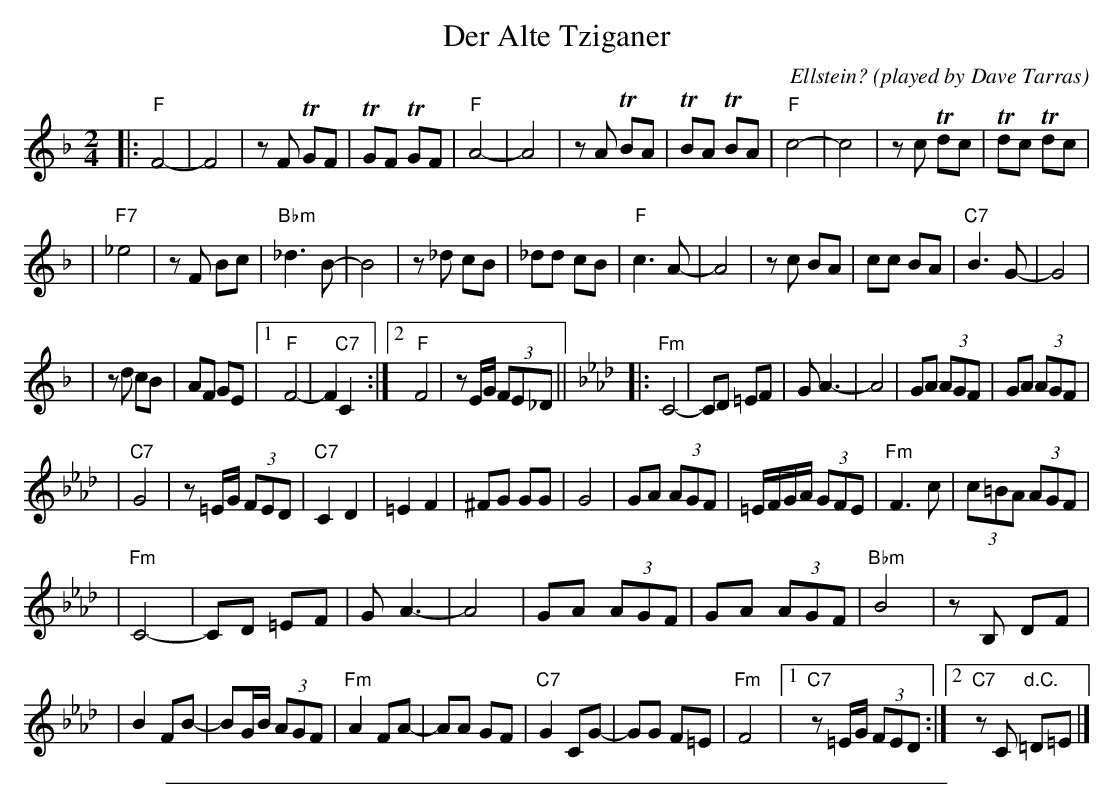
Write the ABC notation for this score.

X:1
T: Der Alte Tziganer
C: Ellstein?
O: played by Dave Tarras
M: 2/4
L: 1/8
K: F
|: "F"F4- | F4 \
| zF TGF | TGF TGF \
| "F"A4- | A4 \
| zA TBA | TBA TBA \
| "F"c4- | c4 \
| zc Tdc | Tdc Tdc |
| "F7"_e4 | zF Bc \
| "Bbm"_d3 B- | B4 \
| z_d cB | _dd cB \
| "F"c3 A- | A4 \
| zc BA | cc BA \
| "C7"B3 G- | G4 |
| zd cB | AF GE \
|1 "F"F4- | F2 "C7"C2 \
:|2 "F"F4 | zE/G/ (3FE_D ||\
[K:Fm] \
|: "Fm"C4- | CD =EF \
| G A3- | A4 \
| GA (3AGF | GA (3AGF |
| "C7"G4 | z=E/G/ (3FED \
| "C7"C2 D2 | =E2 F2 \
| ^FG GG | G4 \
| GA (3AGF | =E/F/G/A/ (3GFE \
| "Fm"F3 c | (3c=BA (3AGF |
| "Fm"C4- | CD =EF \
| G A3- | A4 \
| GA (3AGF | GA (3AGF \
| "Bbm"B4 | zB, DF |
| B2 FB- | BG/B/ (3AGF \
| "Fm"A2 FA- | AA GF \
| "C7"G2 CG- | GG F=E \
| "Fm"F4 |1 "C7"z=E/G/ (3FED :|2 "C7"zC "d.C."=D=E |]
